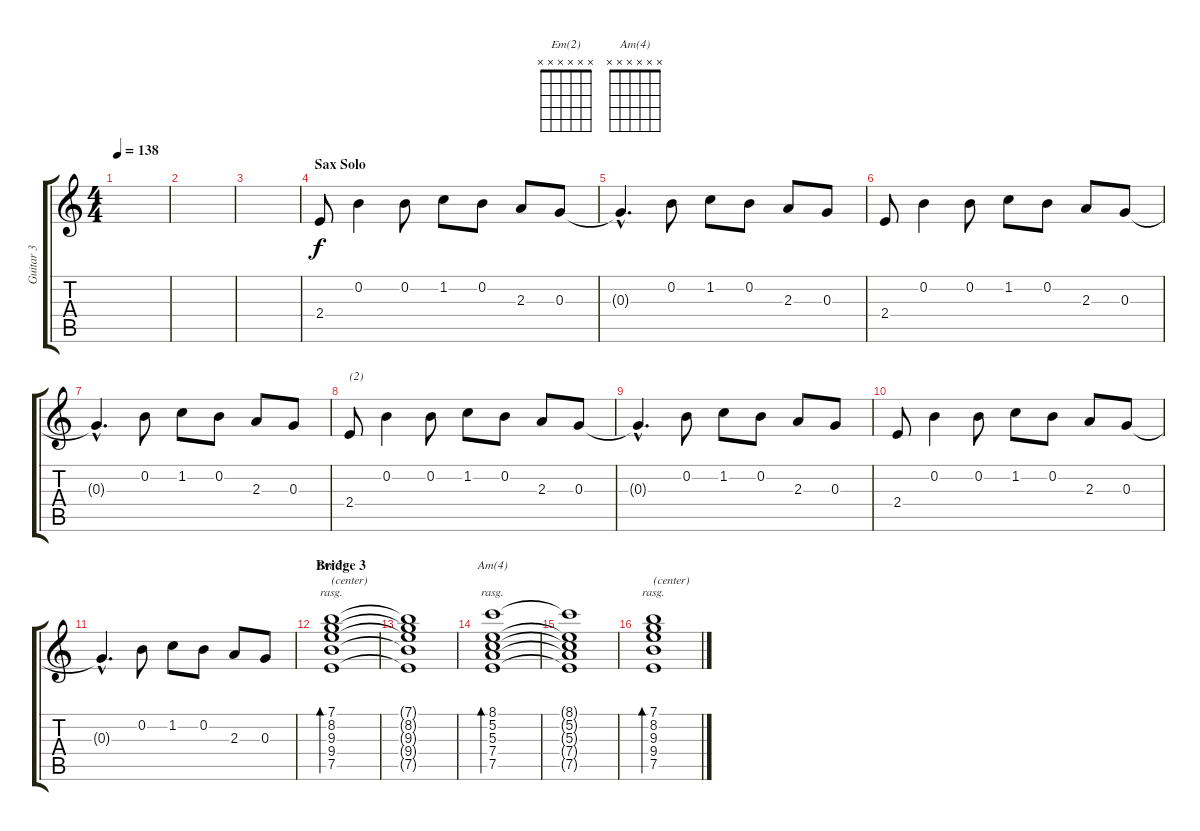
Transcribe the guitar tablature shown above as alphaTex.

\track ("Guitar 3  - 12 strings" "Guitar 3  ") {instrument acousticguitarsteel}
\staff {score tabs}
\tuning (E4 B3 G3 D3 A2 E2) {hide}
\chord ("Em(2)" x x x x x x)
\chord ("Am(4)" x x x x x x)
\ts (4 4)
\tempo 138
\clef g2
\ks c
|
|
|
\section ("" "Sax Solo")
2.4.8{balance 0} 0.2.4 0.2.8 1.2.8 0.2.8 2.3.8 0.3.8 |
0.3{hac t}.4{d} 0.2.8 1.2.8 0.2.8 2.3.8 0.3.8 |
2.4.8 0.2.4 0.2.8 1.2.8 0.2.8 2.3.8 0.3.8 |
0.3{hac t}.4{d} 0.2.8 1.2.8 0.2.8 2.3.8 0.3.8 |
2.4.8{txt "(2)"} 0.2.4 0.2.8 1.2.8 0.2.8 2.3.8 0.3.8 |
0.3{hac t}.4{d} 0.2.8 1.2.8 0.2.8 2.3.8 0.3.8 |
2.4.8 0.2.4 0.2.8 1.2.8 0.2.8 2.3.8 0.3.8 |
0.3{hac t}.4{d} 0.2.8 1.2.8 0.2.8 2.3.8 0.3.8 |
\section ("" "Bridge 3")
(7.1 8.2 9.3 9.4 7.5).1{bd 240 ch "Em(2)" rasg ii txt "(center)" volume 13 balance 8} |
(7.1{t} 8.2{t} 9.3{t} 9.4{t} 7.5{t}).1 |
(8.1 5.2 5.3 7.4 7.5).1{bd 120 ch "Am(4)" rasg ii} |
(8.1{t} 5.2{t} 5.3{t} 7.4{t} 7.5{t}).1 |
(7.1 8.2 9.3 9.4 7.5).1{bd 240 rasg ii txt "(center)" volume 13 balance 8}
